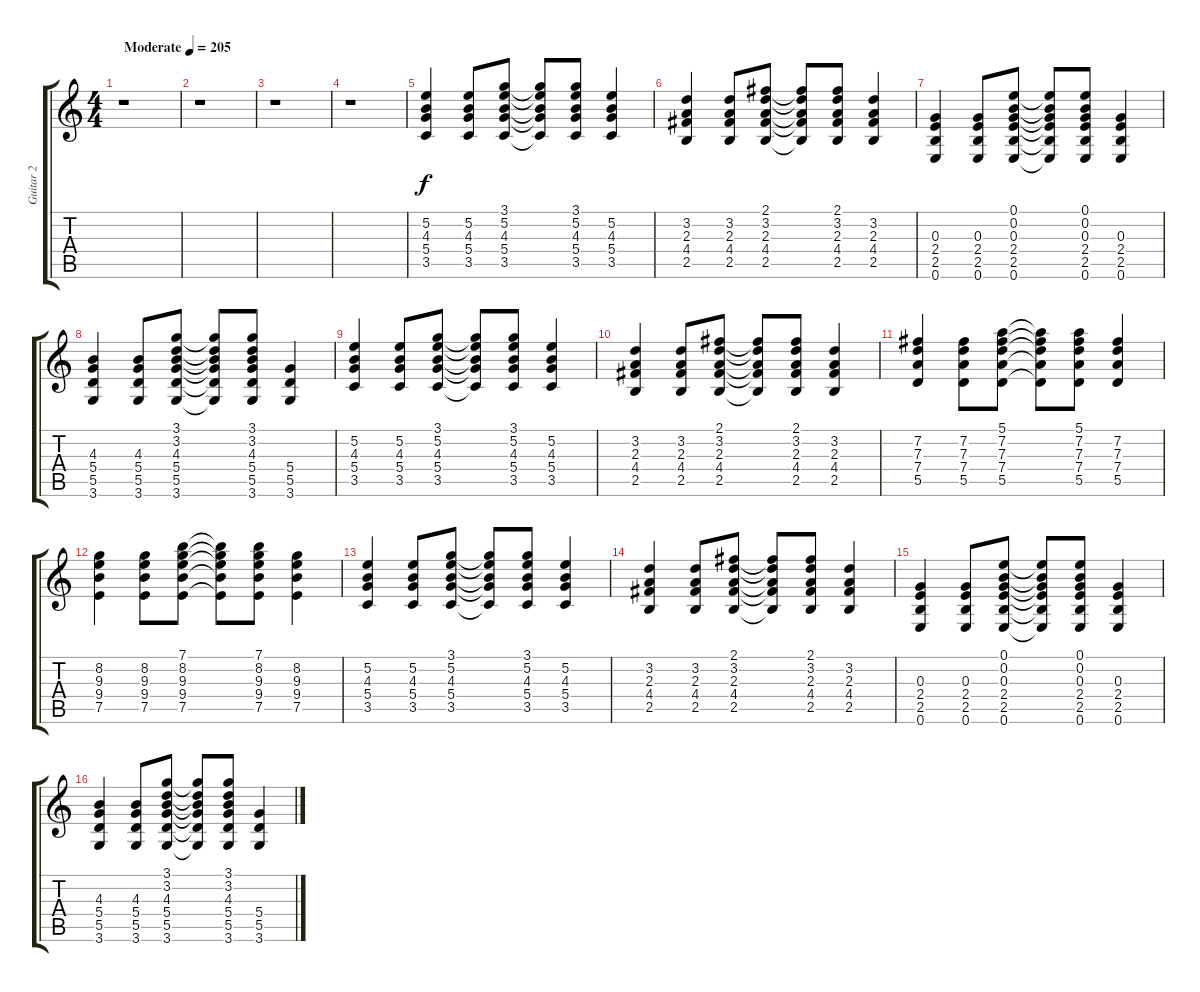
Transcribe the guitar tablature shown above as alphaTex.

\track ("Guitar 2" "Guitar 2") {instrument distortionguitar}
\staff {score tabs}
\tuning (E4 B3 G3 D3 A2 E2) {hide}
\ts (4 4)
\tempo (205 "Moderate")
\clef g2
\ks c
r.1{dy f instrument distortionguitar} |
r.1 |
r.1 |
r.1 |
(5.2 4.3 5.4 3.5).4 (5.2 4.3 5.4 3.5).8 (3.1 5.2 4.3 5.4 3.5).8 (3.1{t} 5.2{t} 4.3{t} 5.4{t} 3.5{t}).8 (3.1 5.2 4.3 5.4 3.5).8 (5.2 4.3 5.4 3.5).4 |
(3.2 2.3 4.4 2.5).4 (3.2 2.3 4.4 2.5).8 (2.1 3.2 2.3 4.4 2.5).8 (2.1{t} 3.2{t} 2.3{t} 4.4{t} 2.5{t}).8 (2.1 3.2 2.3 4.4 2.5).8 (3.2 2.3 4.4 2.5).4 |
(0.3 2.4 2.5 0.6).4 (0.3 2.4 2.5 0.6).8 (0.1 0.2 0.3 2.4 2.5 0.6).8 (0.1{t} 0.2{t} 0.3{t} 2.4{t} 2.5{t} 0.6{t}).8 (0.1 0.2 0.3 2.4 2.5 0.6).8 (0.3 2.4 2.5 0.6).4 |
(4.3 5.4 5.5 3.6).4 (4.3 5.4 5.5 3.6).8 (3.1 3.2 4.3 5.4 5.5 3.6).8 (3.1{t} 3.2{t} 4.3{t} 5.4{t} 5.5{t} 3.6{t}).8 (3.1 3.2 4.3 5.4 5.5 3.6).8 (5.4 5.5 3.6).4 |
(5.2 4.3 5.4 3.5).4 (5.2 4.3 5.4 3.5).8 (3.1 5.2 4.3 5.4 3.5).8 (3.1{t} 5.2{t} 4.3{t} 5.4{t} 3.5{t}).8 (3.1 5.2 4.3 5.4 3.5).8 (5.2 4.3 5.4 3.5).4 |
(3.2 2.3 4.4 2.5).4 (3.2 2.3 4.4 2.5).8 (2.1 3.2 2.3 4.4 2.5).8 (2.1{t} 3.2{t} 2.3{t} 4.4{t} 2.5{t}).8 (2.1 3.2 2.3 4.4 2.5).8 (3.2 2.3 4.4 2.5).4 |
(7.2 7.3 7.4 5.5).4 (7.2 7.3 7.4 5.5).8 (5.1 7.2 7.3 7.4 5.5).8 (5.1{t} 7.2{t} 7.3{t} 7.4{t} 5.5{t}).8 (5.1 7.2 7.3 7.4 5.5).8 (7.2 7.3 7.4 5.5).4 |
(8.2 9.3 9.4 7.5).4 (8.2 9.3 9.4 7.5).8 (7.1 8.2 9.3 9.4 7.5).8 (7.1{t} 8.2{t} 9.3{t} 9.4{t} 7.5{t}).8 (7.1 8.2 9.3 9.4 7.5).8 (8.2 9.3 9.4 7.5).4 |
(5.2 4.3 5.4 3.5).4 (5.2 4.3 5.4 3.5).8 (3.1 5.2 4.3 5.4 3.5).8 (3.1{t} 5.2{t} 4.3{t} 5.4{t} 3.5{t}).8 (3.1 5.2 4.3 5.4 3.5).8 (5.2 4.3 5.4 3.5).4 |
(3.2 2.3 4.4 2.5).4 (3.2 2.3 4.4 2.5).8 (2.1 3.2 2.3 4.4 2.5).8 (2.1{t} 3.2{t} 2.3{t} 4.4{t} 2.5{t}).8 (2.1 3.2 2.3 4.4 2.5).8 (3.2 2.3 4.4 2.5).4 |
(0.3 2.4 2.5 0.6).4 (0.3 2.4 2.5 0.6).8 (0.1 0.2 0.3 2.4 2.5 0.6).8 (0.1{t} 0.2{t} 0.3{t} 2.4{t} 2.5{t} 0.6{t}).8 (0.1 0.2 0.3 2.4 2.5 0.6).8 (0.3 2.4 2.5 0.6).4 |
(4.3 5.4 5.5 3.6).4 (4.3 5.4 5.5 3.6).8 (3.1 3.2 4.3 5.4 5.5 3.6).8 (3.1{t} 3.2{t} 4.3{t} 5.4{t} 5.5{t} 3.6{t}).8 (3.1 3.2 4.3 5.4 5.5 3.6).8 (5.4 5.5 3.6).4
